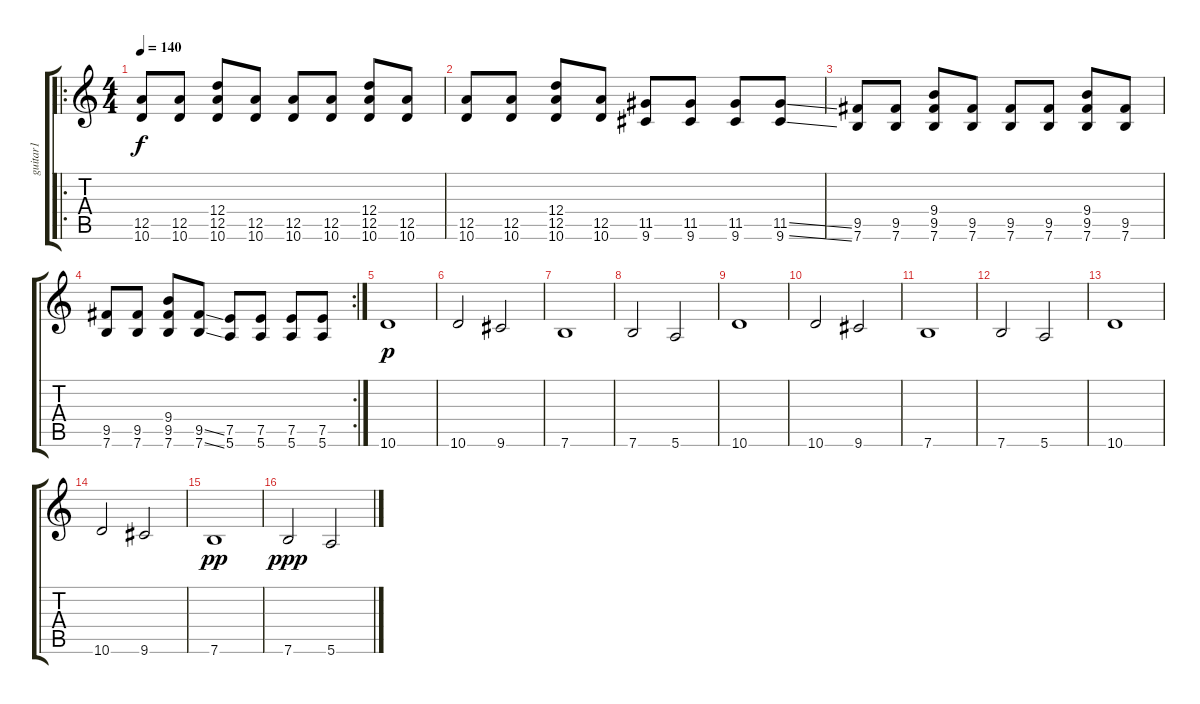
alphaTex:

\track ("guitar1" "guitar1") {instrument acousticguitarnylon}
\staff {score tabs}
\tuning (E4 B3 G3 D3 A2 E2) {hide}
\ro
\ts (4 4)
\tempo 140
\clef g2
\ks c
(12.5 10.6).8{dy f instrument acousticguitarnylon} (12.5 10.6).8 (12.4 12.5 10.6).8 (12.5 10.6).8 (12.5 10.6).8 (12.5 10.6).8 (12.4 12.5 10.6).8 (12.5 10.6).8 |
(12.5 10.6).8 (12.5 10.6).8 (12.4 12.5 10.6).8 (12.5 10.6).8 (11.5 9.6).8 (11.5 9.6).8 (11.5 9.6).8 (11.5{ss} 9.6{ss}).8 |
(9.5 7.6).8 (9.5 7.6).8 (9.4 9.5 7.6).8 (9.5 7.6).8 (9.5 7.6).8 (9.5 7.6).8 (9.4 9.5 7.6).8 (9.5 7.6).8 |
\rc 2
(9.5 7.6).8 (9.5 7.6).8 (9.4 9.5 7.6).8 (9.5{ss} 7.6{ss}).8 (7.5 5.6).8 (7.5 5.6).8 (7.5 5.6).8 (7.5 5.6).8 |
10.6.1{dy p volume 16} |
10.6.2 9.6.2 |
7.6.1 |
7.6.2 5.6.2 |
10.6.1 |
10.6.2 9.6.2 |
7.6.1 |
7.6.2 5.6.2 |
10.6.1 |
10.6.2 9.6.2 |
7.6.1{dy pp} |
7.6.2{dy ppp} 5.6.2
